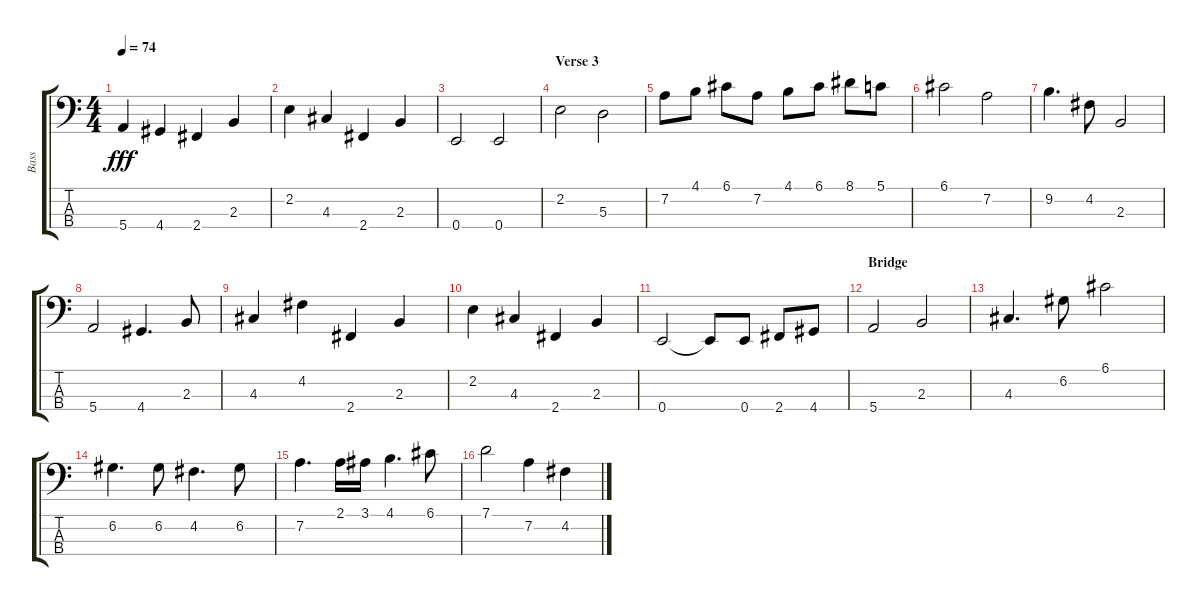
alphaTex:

\track ("Bass" "Bass") {instrument electricbasspick}
\staff {score tabs}
\tuning (G2 D2 A1 E1) {hide}
\ts (4 4)
\tempo 74
\clef f4
\ks c
5.4.4{dy fff} 4.4.4 2.4.4 2.3.4 |
2.2.4 4.3.4 2.4.4 2.3.4 |
0.4.2 0.4.2 |
\section ("" "Verse 3")
2.2.2 5.3.2 |
7.2.8 4.1.8 6.1.8 7.2.8 4.1.8 6.1.8 8.1.8 5.1.8 |
6.1.2 7.2.2 |
9.2.4{d} 4.2.8 2.3.2 |
5.4.2 4.4.4{d} 2.3.8 |
4.3.4 4.2.4 2.4.4 2.3.4 |
2.2.4 4.3.4 2.4.4 2.3.4 |
0.4.2 0.4{t}.8 0.4.8 2.4.8 4.4.8 |
\section ("" "Bridge")
5.4.2 2.3.2 |
4.3.4{d} 6.2.8 6.1.2 |
6.2.4{d} 6.2.8 4.2.4{d} 6.2.8 |
7.2.4{d} 2.1.16 3.1.16 4.1.4{d} 6.1.8 |
7.1.2 7.2.4 4.2.4
